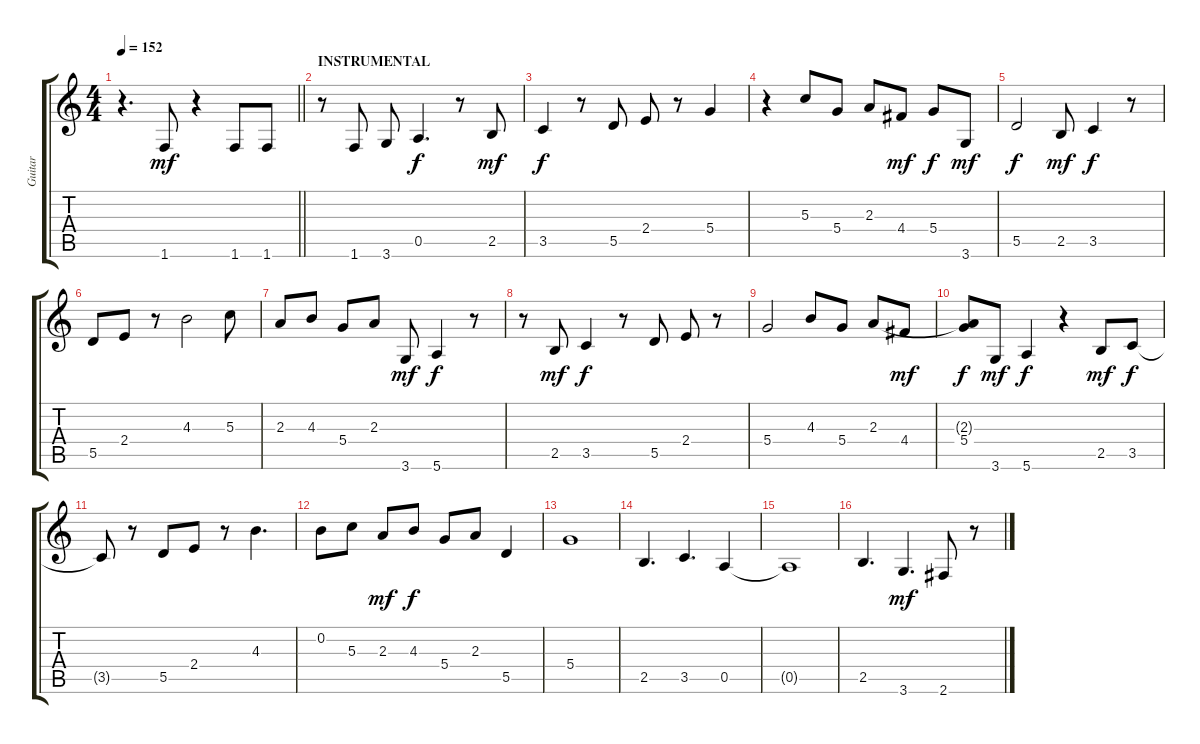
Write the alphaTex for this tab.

\track ("Guitar" "Guitar") {instrument distortionguitar}
\staff {score tabs}
\tuning (E4 B3 G3 D3 A2 E2) {hide}
\ts (4 4)
\tempo 152
\clef g2
\barLineRight lightlight
\ks c
r.4{d dy mf} 1.6.8 r.4 1.6.8 1.6.8 |
\section ("" "INSTRUMENTAL")
r.8 1.6.8 3.6.8 0.5.4{d dy f} r.8 2.5.8{dy mf} |
3.5.4{dy f} r.8 5.5.8 2.4.8 r.8 5.4.4 |
r.4 5.3.8 5.4.8 2.3.8 4.4.8{dy mf} 5.4.8{dy f} 3.6.8{dy mf} |
5.5.2{dy f} 2.5.8{dy mf} 3.5.4{dy f} r.8 |
5.5.8 2.4.8 r.8 4.3.2 5.3.8 |
2.3.8 4.3.8 5.4.8 2.3.8 3.6.8{dy mf} 5.6.4{dy f} r.8 |
r.8 2.5.8{dy mf} 3.5.4{dy f} r.8 5.5.8 2.4.8 r.8 |
5.4.2 4.3.8 5.4.8 2.3.8 4.4.8{dy mf} |
(2.3{t} 5.4).8{dy f} 3.6.8{dy mf} 5.6.4{dy f} r.4 2.5.8{dy mf} 3.5.8{dy f} |
3.5{t}.8 r.8 5.5.8 2.4.8 r.8 4.3.4{d} |
0.2.8 5.3.8 2.3.8{dy mf} 4.3.8{dy f} 5.4.8 2.3.8 5.5.4 |
5.4.1 |
2.5.4{d} 3.5.4{d} 0.5.4 |
0.5{t}.1 |
2.5.4{d} 3.6.4{d dy mf} 2.6.8 r.8
